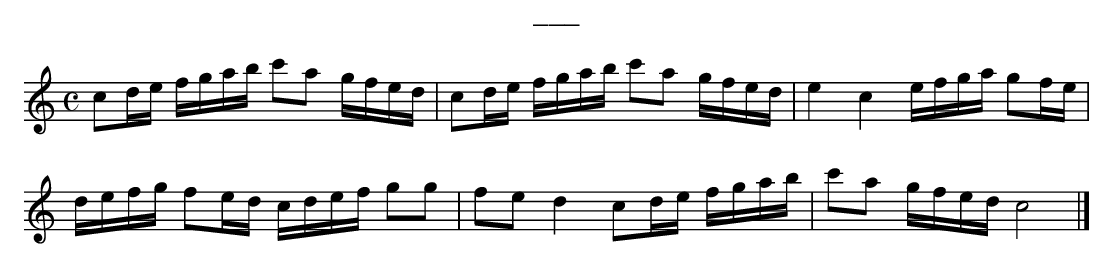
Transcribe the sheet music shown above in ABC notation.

X:1
T:___
K:Cmaj
M:C
L:1/16
c2de fgab c'2a2 gfed|c2de fgab c'2a2 gfed|e4 c4 efga g2fe|
defg f2ed cdef g2g2|f2e2 d4 c2de fgab|c'2a2 gfed c8|]
